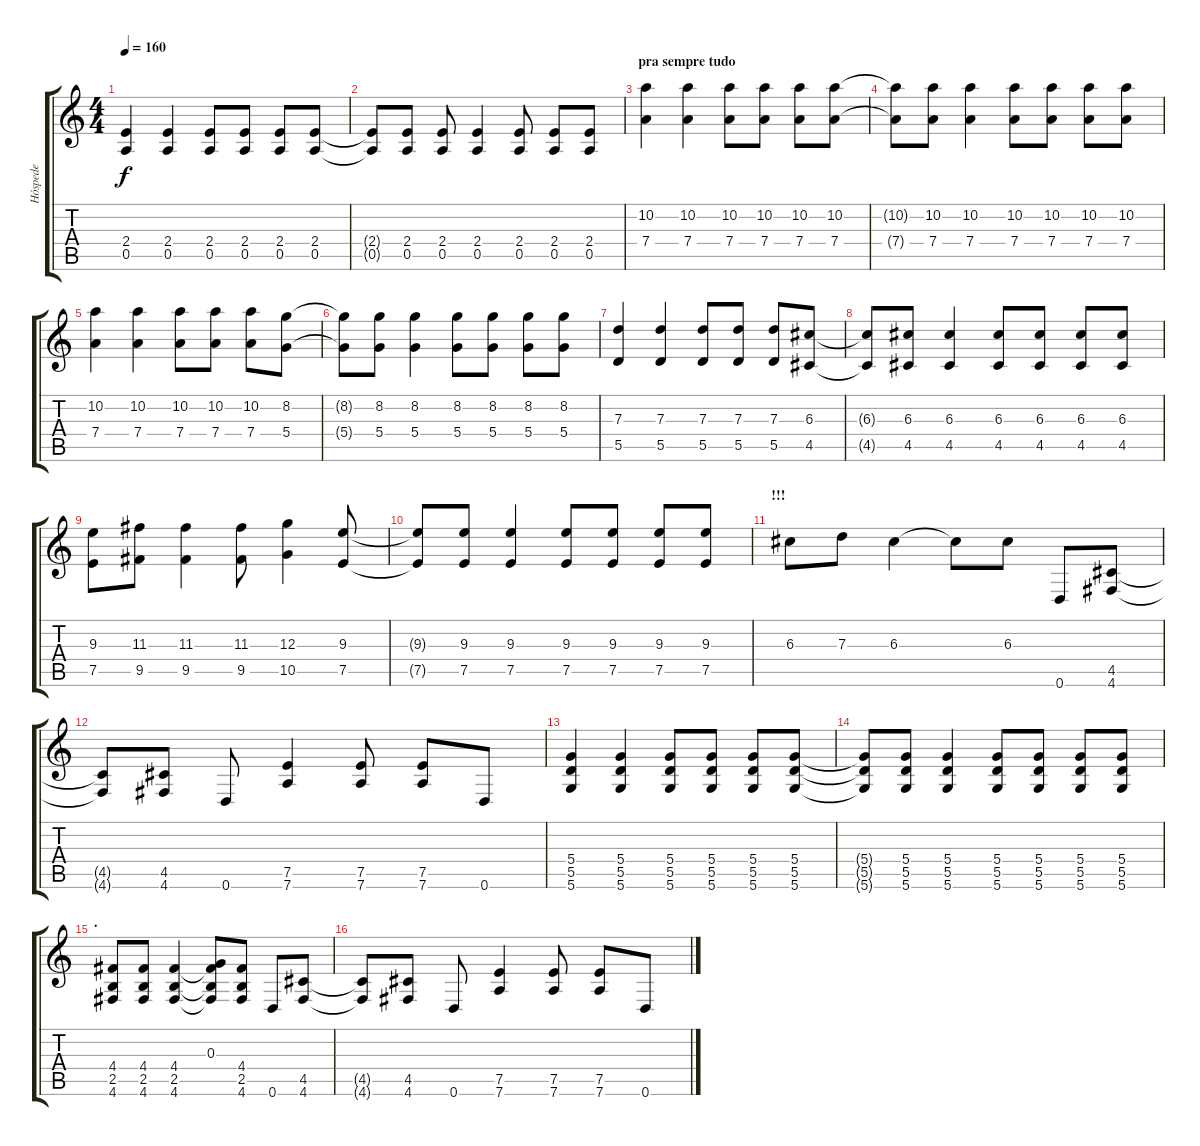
\track ("Hóspede" "Hóspede") {instrument distortionguitar}
\staff {score tabs}
\tuning (E4 B3 G3 D3 A2 D2) {hide}
\ts (4 4)
\tempo 160
\clef g2
\ks c
(2.4 0.5).4{dy f} (2.4 0.5).4 (2.4 0.5).8 (2.4 0.5).8 (2.4 0.5).8 (2.4 0.5).8 |
(2.4{t} 0.5{t}).8 (2.4 0.5).8 (2.4 0.5).8 (2.4 0.5).4 (2.4 0.5).8 (2.4 0.5).8 (2.4 0.5).8 |
\section ("" "pra sempre tudo")
(10.2 7.4).4 (10.2 7.4).4 (10.2 7.4).8 (10.2 7.4).8 (10.2 7.4).8 (10.2 7.4).8 |
(10.2{t} 7.4{t}).8 (10.2 7.4).8 (10.2 7.4).4 (10.2 7.4).8 (10.2 7.4).8 (10.2 7.4).8 (10.2 7.4).8 |
(10.2 7.4).4 (10.2 7.4).4 (10.2 7.4).8 (10.2 7.4).8 (10.2 7.4).8 (8.2 5.4).8 |
(8.2{t} 5.4{t}).8 (8.2 5.4).8 (8.2 5.4).4 (8.2 5.4).8 (8.2 5.4).8 (8.2 5.4).8 (8.2 5.4).8 |
(7.3 5.5).4 (7.3 5.5).4 (7.3 5.5).8 (7.3 5.5).8 (7.3 5.5).8 (6.3 4.5).8 |
(6.3{t} 4.5{t}).8 (6.3 4.5).8 (6.3 4.5).4 (6.3 4.5).8 (6.3 4.5).8 (6.3 4.5).8 (6.3 4.5).8 |
(9.3 7.5).8 (11.3 9.5).8 (11.3 9.5).4 (11.3 9.5).8 (12.3 10.5).4 (9.3 7.5).8 |
(9.3{t} 7.5{t}).8 (9.3 7.5).8 (9.3 7.5).4 (9.3 7.5).8 (9.3 7.5).8 (9.3 7.5).8 (9.3 7.5).8 |
\section ("" "!!!")
6.3.8 7.3.8 6.3.4 6.3{t}.8 6.3.8 0.6.8 (4.5 4.6).8 |
(4.5{t} 4.6{t}).8 (4.5 4.6).8 0.6.8 (7.5 7.6).4 (7.5 7.6).8 (7.5 7.6).8 0.6.8 |
(5.4 5.5 5.6).4 (5.4 5.5 5.6).4 (5.4 5.5 5.6).8 (5.4 5.5 5.6).8 (5.4 5.5 5.6).8 (5.4 5.5 5.6).8 |
(5.4{t} 5.5{t} 5.6{t}).8 (5.4 5.5 5.6).8 (5.4 5.5 5.6).4 (5.4 5.5 5.6).8 (5.4 5.5 5.6).8 (5.4 5.5 5.6).8 (5.4 5.5 5.6).8 |
\section ("" ".")
(4.4 2.5 4.6).8 (4.4 2.5 4.6).8 (4.4 2.5 4.6).4 (0.3 4.4{t} 2.5{t} 4.6{t}).8 (4.4 2.5 4.6).8 0.6.8 (4.5 4.6).8 |
(4.5{t} 4.6{t}).8 (4.5 4.6).8 0.6.8 (7.5 7.6).4 (7.5 7.6).8 (7.5 7.6).8 0.6.8
